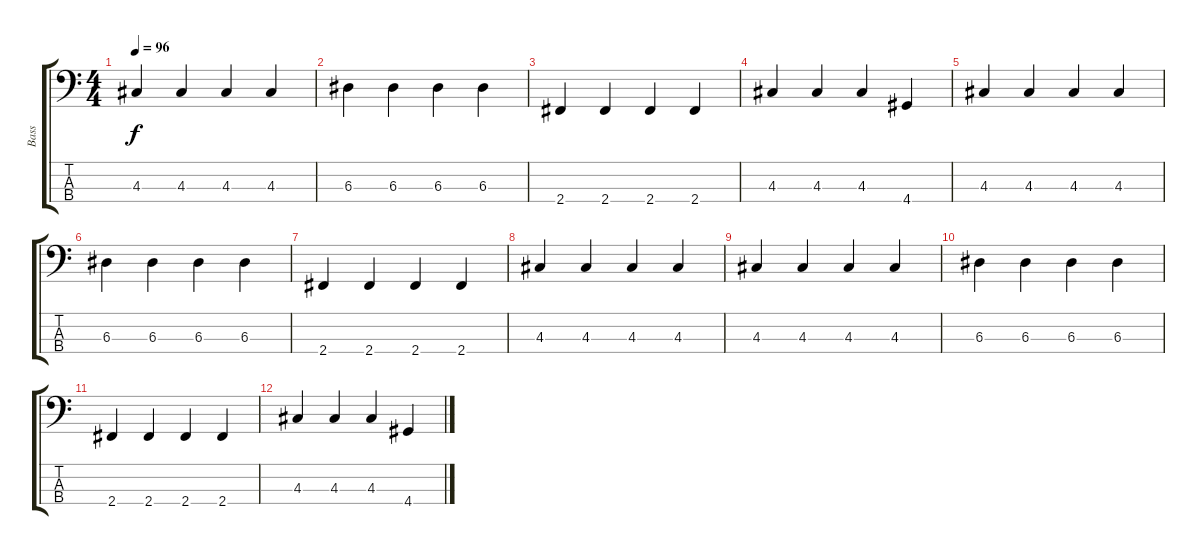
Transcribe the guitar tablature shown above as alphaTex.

\track ("Bass" "Bass") {instrument electricbasspick}
\staff {score tabs}
\tuning (G2 D2 A1 E1) {hide}
\ts (4 4)
\tempo 96
\clef f4
\ks c
4.3.4{dy f} 4.3.4 4.3.4 4.3.4 |
6.3.4 6.3.4 6.3.4 6.3.4 |
2.4.4 2.4.4 2.4.4 2.4.4 |
4.3.4 4.3.4 4.3.4 4.4.4 |
4.3.4 4.3.4 4.3.4 4.3.4 |
6.3.4 6.3.4 6.3.4 6.3.4 |
2.4.4 2.4.4 2.4.4 2.4.4 |
4.3.4 4.3.4 4.3.4 4.3.4 |
4.3.4 4.3.4 4.3.4 4.3.4 |
6.3.4 6.3.4 6.3.4 6.3.4 |
2.4.4 2.4.4 2.4.4 2.4.4 |
4.3.4 4.3.4 4.3.4 4.4.4
